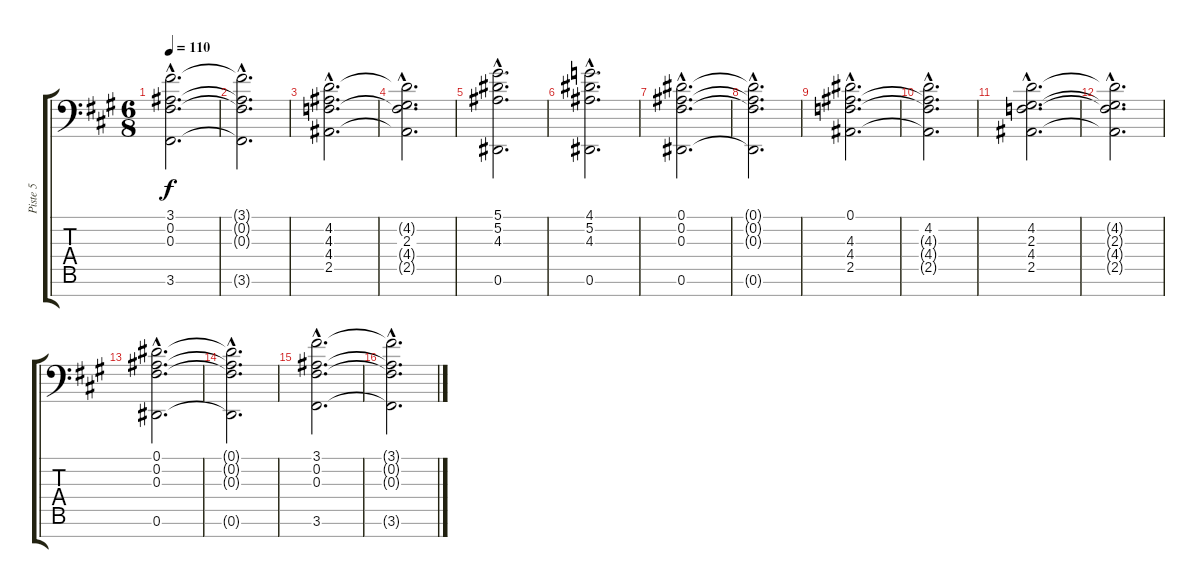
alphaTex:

\track ("Piste 5" "Piste 5") {instrument stringensemble1}
\staff {score tabs}
\tuning (Eb4 Bb3 Gb3 Db3 Ab2 Eb2 Bb1) {hide}
\ts (6 8)
\tempo 110
\clef f4
\ks a
(3.1{hac} 0.2{hac} 0.3{hac} 3.6{hac}).2{d dy f} |
(3.1{hac t} 0.2{hac t} 0.3{hac t} 3.6{hac t}).2{d} |
(4.2{hac} 4.3{hac} 4.4{hac} 2.5{hac}).2{d} |
(4.2{hac t} 2.3{hac} 4.4{hac t} 2.5{hac t}).2{d} |
(5.1{hac} 5.2{hac} 4.3{hac} 0.6{hac}).2{d} |
(4.1{hac} 5.2{hac} 4.3{hac} 0.6{hac}).2{d} |
(0.1{hac} 0.2{hac} 0.3{hac} 0.6{hac}).2{d} |
(0.1{hac t} 0.2{hac t} 0.3{hac t} 0.6{hac t}).2{d} |
(0.1{hac} 4.3{hac} 4.4{hac} 2.5{hac}).2{d} |
(4.2{hac} 4.3{hac t} 4.4{hac t} 2.5{hac t}).2{d} |
(4.2{hac} 2.3{hac} 4.4{hac} 2.5{hac}).2{d} |
(4.2{hac t} 2.3{hac t} 4.4{hac t} 2.5{hac t}).2{d} |
(0.1{hac} 0.2{hac} 0.3{hac} 0.6{hac}).2{d} |
(0.1{hac t} 0.2{hac t} 0.3{hac t} 0.6{hac t}).2{d} |
(3.1{hac} 0.2{hac} 0.3{hac} 3.6{hac}).2{d} |
(3.1{hac t} 0.2{hac t} 0.3{hac t} 3.6{hac t}).2{d}
